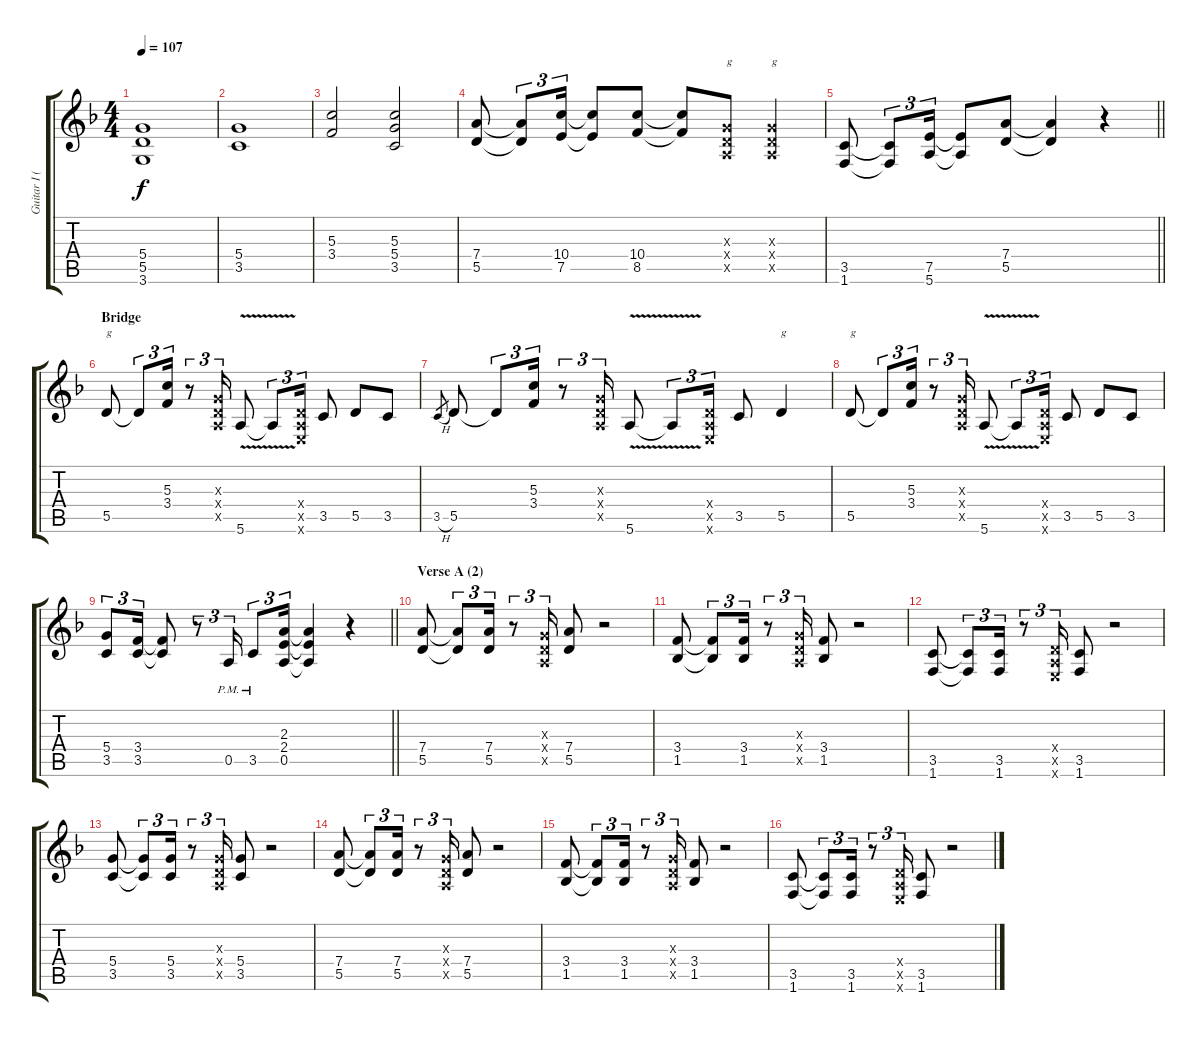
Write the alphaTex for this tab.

\track ("Guitar I (sounding)" "Guitar I (") {instrument distortionguitar}
\staff {score tabs}
\tuning (E4 B3 G3 D3 A2 E2) {hide}
\ts (4 4)
\tempo 107
\clef g2
\ks dminor
(5.4 5.5 3.6).1{dy f} |
(5.4 3.5).1 |
(5.3 3.4).2 (5.3 5.4 3.5).2 |
(7.4 5.5).8 (7.4{t} 5.5{t}).8{tu (3 2)} (10.4 7.5).16{tu (3 2)} (10.4{t} 7.5{t}).8 (10.4 8.5).8 (10.4{t} 8.5{t}).8 (0.3{x} 0.4{x} 0.5{x}).8{txt "g"} (0.3{x} 0.4{x} 0.5{x}).4{txt "g"} |
\barLineRight lightlight
(3.5 1.6).8 (3.5{t} 1.6{t}).8{tu (3 2)} (7.5 5.6).16{tu (3 2)} (7.5{t} 5.6{t}).8 (7.4 5.5).8 (7.4{t} 5.5{t}).4 r.4 |
\section ("" "Bridge")
5.5.8{txt "g"} 5.5{t}.8{tu (3 2)} (5.3 3.4).16{tu (3 2)} r.8{tu (3 2)} (0.3{x} 0.4{x} 0.5{x}).16{tu (3 2)} 5.6{v}.8 5.6{t}.8{tu (3 2)} (0.4{x} 0.5{x} 0.6{x}).16{tu (3 2)} 3.5.8 5.5.8 3.5.8 |
3.5{h}.8{gr} 5.5.8 5.5{t}.8{tu (3 2)} (5.3 3.4).16{tu (3 2)} r.8{tu (3 2)} (0.3{x} 0.4{x} 0.5{x}).16{tu (3 2)} 5.6{v}.8 5.6{t}.8{tu (3 2)} (0.4{x} 0.5{x} 0.6{x}).16{tu (3 2)} 3.5.8 5.5.4{txt "g"} |
5.5.8{txt "g"} 5.5{t}.8{tu (3 2)} (5.3 3.4).16{tu (3 2)} r.8{tu (3 2)} (0.3{x} 0.4{x} 0.5{x}).16{tu (3 2)} 5.6{v}.8 5.6{t}.8{tu (3 2)} (0.4{x} 0.5{x} 0.6{x}).16{tu (3 2)} 3.5.8 5.5.8 3.5.8 |
\barLineRight lightlight
(5.4 3.5).8{tu (3 2)} (3.4 3.5).16{tu (3 2)} (3.4{t} 3.5{t}).8 r.8{tu (3 2)} 0.5{pm}.16{tu (3 2)} 3.5{pm}.8{tu (3 2)} (2.3 2.4 0.5).16{tu (3 2)} (2.3{t} 2.4{t} 0.5{t}).4 r.4 |
\section ("" "Verse A (2)")
(7.4 5.5).8 (7.4{t} 5.5{t}).8{tu (3 2)} (7.4 5.5).16{tu (3 2)} r.8{tu (3 2)} (0.3{x} 0.4{x} 0.5{x}).16{tu (3 2)} (7.4 5.5).8 r.2 |
(3.4 1.5).8 (3.4{t} 1.5{t}).8{tu (3 2)} (3.4 1.5).16{tu (3 2)} r.8{tu (3 2)} (0.3{x} 0.4{x} 0.5{x}).16{tu (3 2)} (3.4 1.5).8 r.2 |
(3.5 1.6).8 (3.5{t} 1.6{t}).8{tu (3 2)} (3.5 1.6).16{tu (3 2)} r.8{tu (3 2)} (0.4{x} 0.5{x} 0.6{x}).16{tu (3 2)} (3.5 1.6).8 r.2 |
(5.4 3.5).8 (5.4{t} 3.5{t}).8{tu (3 2)} (5.4 3.5).16{tu (3 2)} r.8{tu (3 2)} (0.3{x} 0.4{x} 0.5{x}).16{tu (3 2)} (5.4 3.5).8 r.2 |
(7.4 5.5).8 (7.4{t} 5.5{t}).8{tu (3 2)} (7.4 5.5).16{tu (3 2)} r.8{tu (3 2)} (0.3{x} 0.4{x} 0.5{x}).16{tu (3 2)} (7.4 5.5).8 r.2 |
(3.4 1.5).8 (3.4{t} 1.5{t}).8{tu (3 2)} (3.4 1.5).16{tu (3 2)} r.8{tu (3 2)} (0.3{x} 0.4{x} 0.5{x}).16{tu (3 2)} (3.4 1.5).8 r.2 |
(3.5 1.6).8 (3.5{t} 1.6{t}).8{tu (3 2)} (3.5 1.6).16{tu (3 2)} r.8{tu (3 2)} (0.4{x} 0.5{x} 0.6{x}).16{tu (3 2)} (3.5 1.6).8 r.2
